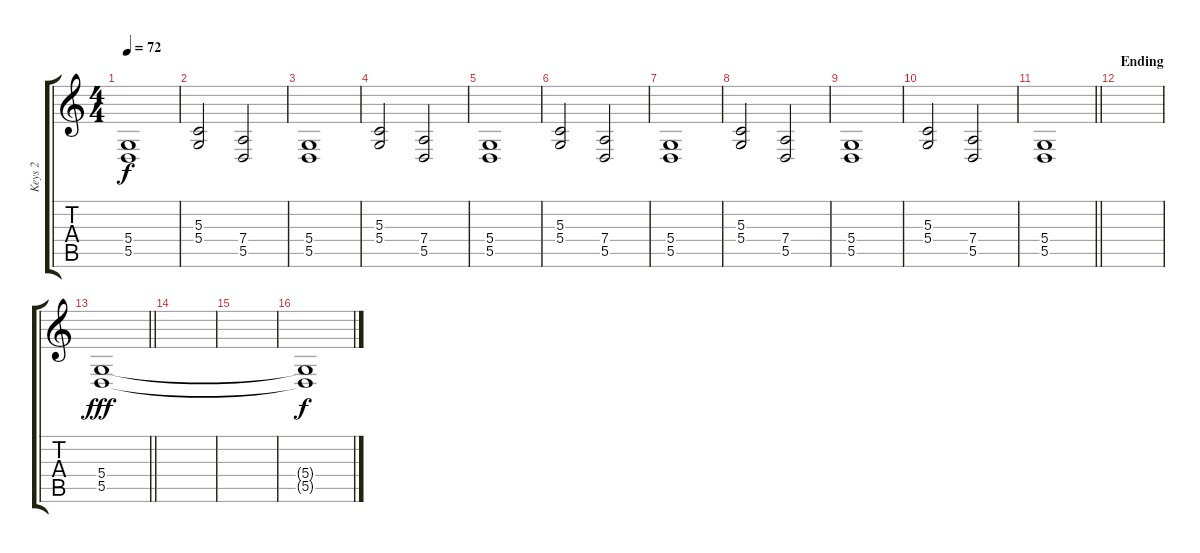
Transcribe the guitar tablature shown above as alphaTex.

\track ("Keys 2" "Keys 2") {instrument stringensemble1}
\staff {score tabs}
\tuning (E4 B3 G3 D3 A2 E2) {hide}
\ts (4 4)
\tempo 72
\clef g2
\ks c
(5.4 5.5).1{dy f} |
(5.3 5.4).2 (7.4 5.5).2 |
(5.4 5.5).1 |
(5.3 5.4).2 (7.4 5.5).2 |
(5.4 5.5).1 |
(5.3 5.4).2 (7.4 5.5).2 |
(5.4 5.5).1 |
(5.3 5.4).2 (7.4 5.5).2 |
(5.4 5.5).1 |
(5.3 5.4).2 (7.4 5.5).2 |
\barLineRight lightlight
(5.4 5.5).1 |
\section ("" "Ending")
|
\barLineRight lightlight
(5.4 5.5).1{dy fff} |
|
|
(5.4{t} 5.5{t}).1{dy f}
